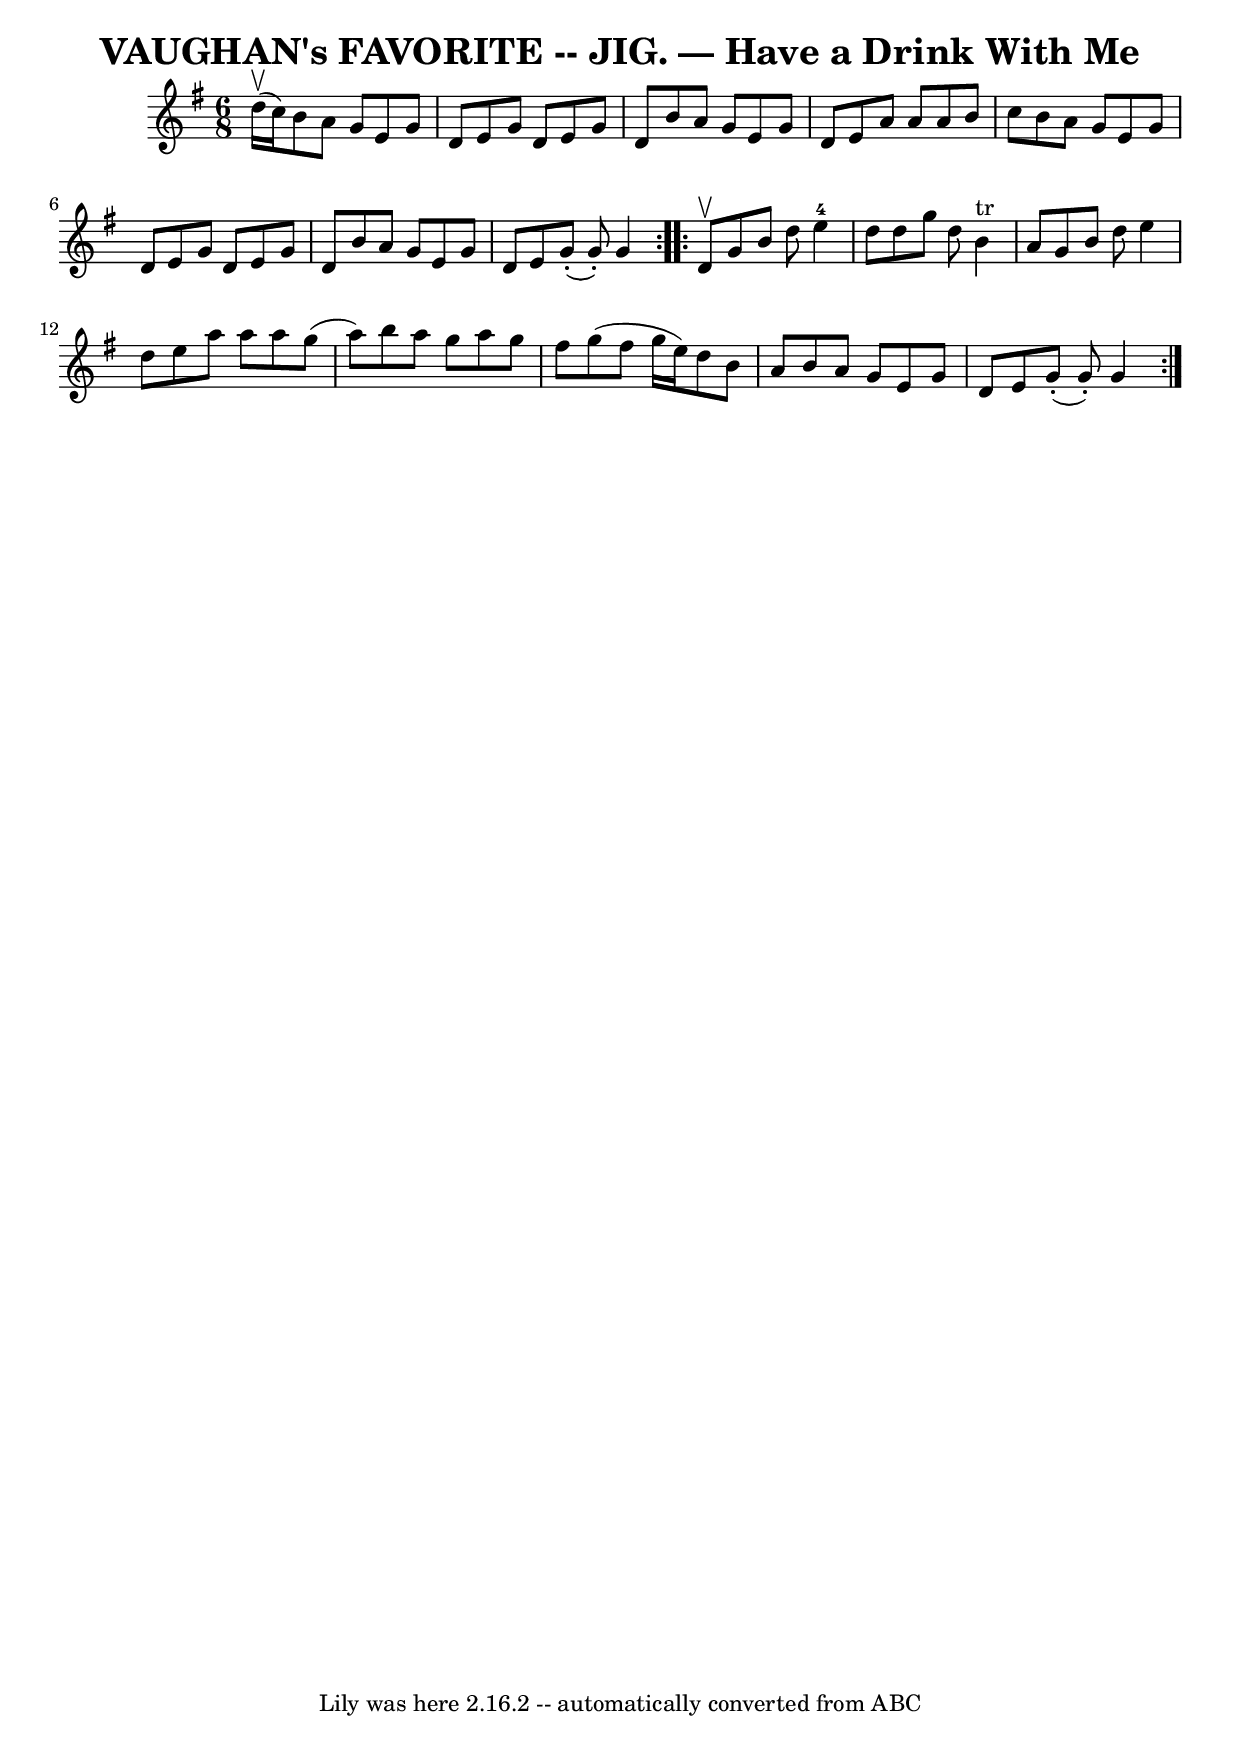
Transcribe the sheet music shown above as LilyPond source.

\version "2.16.2"
\include "Mammoth.ily"
\header {
  %% book = "Coles pg. 64.5"
 crossRefNumber = "25"
 footnotes = ""
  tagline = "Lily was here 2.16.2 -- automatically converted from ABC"
  title = "VAUGHAN's FAVORITE -- JIG. — Have a Drink With Me"

}
voicedefault =  {



  \repeat volta 2 {

    \time 6/8 
    \key g \major d''16 (^\upbow c''16)  |
 b'8 a'8 g'8 e'8 g'8 d'8   |
 e'8 g'8 d'8 e'8 g'8 d'8   |
 b'8 a'8 g'8 e'8 g'8 d'8  |
 e'8 a'8 a'8 a'8 b'8 c''8   |
 b'8 a'8 g'8 e'8 g'8 d'8   |
 e'8 g'8 d'8 e'8 g'8 d'8  |
 b'8 a'8 g'8 e'8 g'8 d'8   |
 e'8 g'8 (-. g'8-.) g'4  
  }     

  \repeat volta 2 { d'8^\upbow  |
 g'8 b'8 d''8 e''4-4 d''8   |
 d''8 g''8 d''8 b'4^"tr" a'8  |
 g'8 b'8 d''8 e''4 d''8   |
 e''8 a''8 a''8 a''8 g''8 ( a''8)  |
 b''8 a''8 g''8 a''8 g''8 fis''8  |
 g''8 (fis''8 g''16 e''16) d''8 b'8 a'8   |
 b'8 a'8 g'8 e'8 g'8 d'8   |
 e'8 g'8 (-. g'8-.) g'4  

  }   

}

\score{
  <<

    \context Staff="default"
    {
      \voicedefault 
      
    }

  >>
  \layout {
    
  }
  \midi {
  }

}
